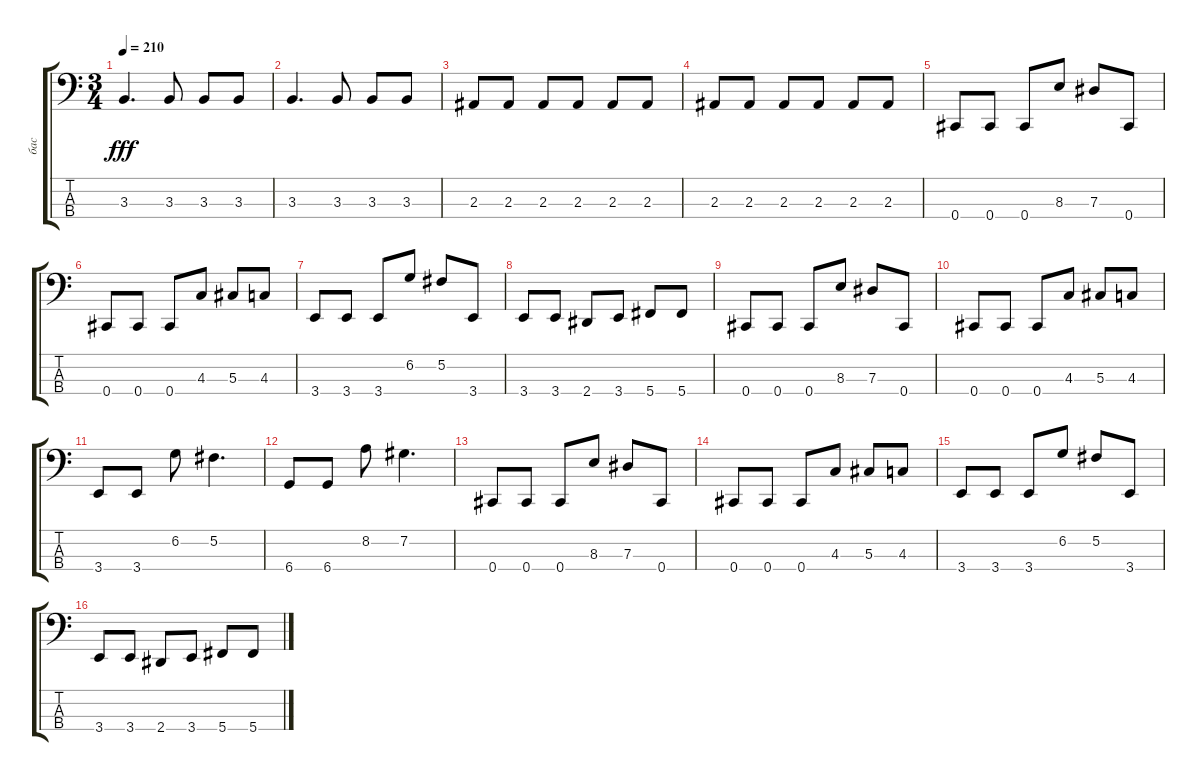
\track ("бас" "бас") {instrument electricbasspick}
\staff {score tabs}
\tuning (Gb2 Db2 Ab1 Db1) {hide}
\ts (3 4)
\tempo 210
\clef f4
\ks c
3.3.4{d dy fff} 3.3.8 3.3.8 3.3.8 |
3.3.4{d} 3.3.8 3.3.8 3.3.8 |
2.3.8 2.3.8 2.3.8 2.3.8 2.3.8 2.3.8 |
2.3.8 2.3.8 2.3.8 2.3.8 2.3.8 2.3.8 |
0.4.8 0.4.8 0.4.8 8.3.8 7.3.8 0.4.8 |
0.4.8 0.4.8 0.4.8 4.3.8 5.3.8 4.3.8 |
3.4.8 3.4.8 3.4.8 6.2.8 5.2.8 3.4.8 |
3.4.8 3.4.8 2.4.8 3.4.8 5.4.8 5.4.8 |
0.4.8 0.4.8 0.4.8 8.3.8 7.3.8 0.4.8 |
0.4.8 0.4.8 0.4.8 4.3.8 5.3.8 4.3.8 |
3.4.8 3.4.8 6.2.8 5.2.4{d} |
6.4.8 6.4.8 8.2.8 7.2.4{d} |
0.4.8 0.4.8 0.4.8 8.3.8 7.3.8 0.4.8 |
0.4.8 0.4.8 0.4.8 4.3.8 5.3.8 4.3.8 |
3.4.8 3.4.8 3.4.8 6.2.8 5.2.8 3.4.8 |
3.4.8 3.4.8 2.4.8 3.4.8 5.4.8 5.4.8
